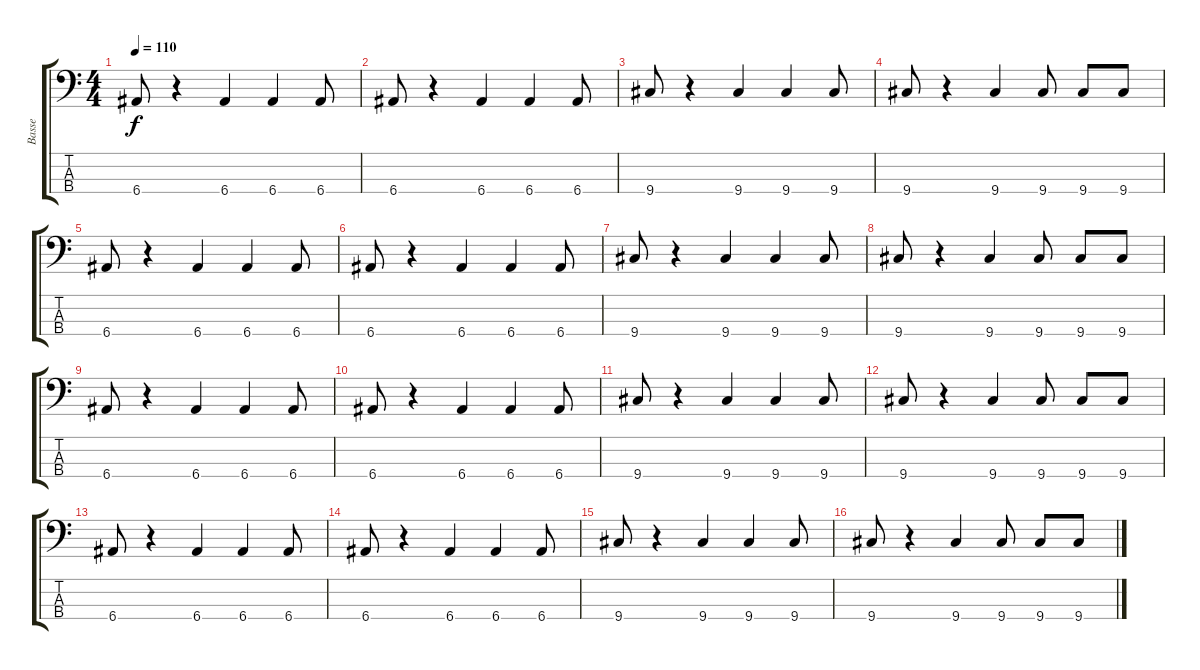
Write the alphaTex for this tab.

\track ("Basse" "Basse") {instrument electricbassfinger}
\staff {score tabs}
\tuning (G2 D2 A1 E1) {hide}
\ts (4 4)
\tempo 110
\clef f4
\ks c
6.4.8{dy f} r.4 6.4.4 6.4.4 6.4.8 |
6.4.8 r.4 6.4.4 6.4.4 6.4.8 |
9.4.8 r.4 9.4.4 9.4.4 9.4.8 |
9.4.8 r.4 9.4.4 9.4.8 9.4.8 9.4.8 |
6.4.8 r.4 6.4.4 6.4.4 6.4.8 |
6.4.8 r.4 6.4.4 6.4.4 6.4.8 |
9.4.8 r.4 9.4.4 9.4.4 9.4.8 |
9.4.8 r.4 9.4.4 9.4.8 9.4.8 9.4.8 |
6.4.8 r.4 6.4.4 6.4.4 6.4.8 |
6.4.8 r.4 6.4.4 6.4.4 6.4.8 |
9.4.8 r.4 9.4.4 9.4.4 9.4.8 |
9.4.8 r.4 9.4.4 9.4.8 9.4.8 9.4.8 |
6.4.8 r.4 6.4.4 6.4.4 6.4.8 |
6.4.8 r.4 6.4.4 6.4.4 6.4.8 |
9.4.8 r.4 9.4.4 9.4.4 9.4.8 |
9.4.8 r.4 9.4.4 9.4.8 9.4.8 9.4.8
